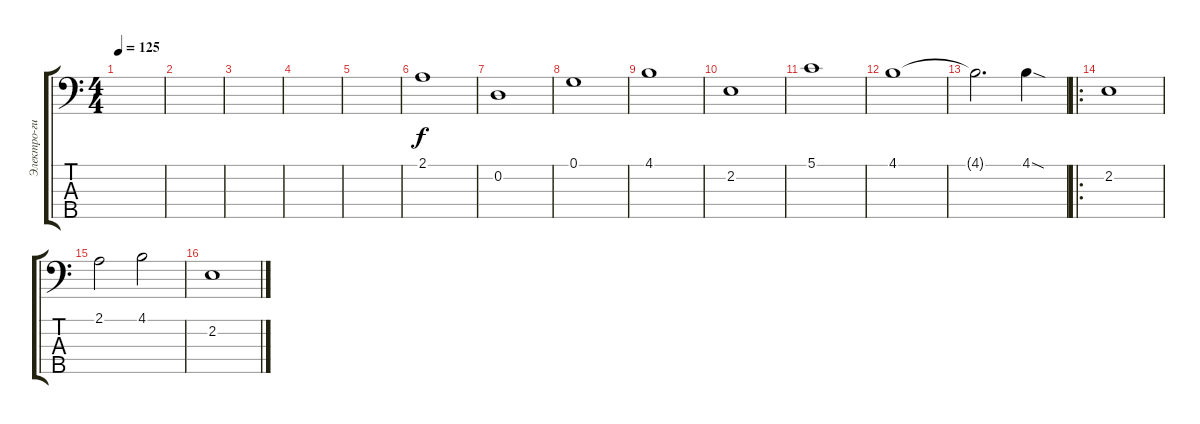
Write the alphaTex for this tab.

\track ("Электро-гитара для фона 2" "Электро-ги") {instrument distortionguitar}
\staff {score tabs}
\tuning (G2 D2 A1 E1 B0) {hide}
\ts (4 4)
\tempo 125
\clef f4
\ks c
|
|
|
|
|
2.1.1 |
0.2.1 |
0.1.1 |
4.1.1 |
2.2.1 |
5.1.1 |
4.1.1 |
4.1{t}.2{d} 4.1{sod}.4 |
\ro
2.2.1 |
2.1.2 4.1.2 |
2.2.1
